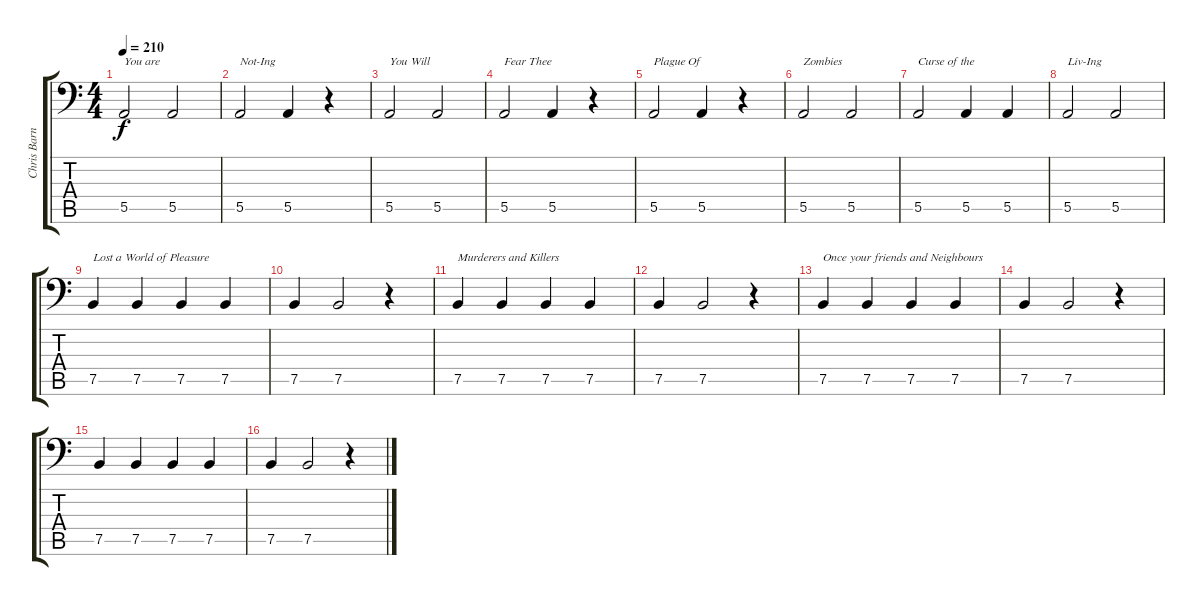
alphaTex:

\track ("Chris Barnes (Vocals)" "Chris Barn") {instrument lead8bassandlead}
\staff {score tabs}
\tuning (B3 Gb3 D3 A2 E2 A1) {hide}
\ts (4 4)
\tempo 210
\clef f4
\ks c
5.5.2{txt "You are" dy f} 5.5.2 |
5.5.2{txt "Not-Ing"} 5.5.4 r.4 |
5.5.2{txt "You Will"} 5.5.2 |
5.5.2{txt "Fear Thee"} 5.5.4 r.4 |
5.5.2{txt "Plague Of"} 5.5.4 r.4 |
5.5.2{txt "Zombies"} 5.5.2 |
5.5.2{txt "Curse of the"} 5.5.4 5.5.4 |
5.5.2{txt "Liv-Ing"} 5.5.2 |
7.5.4{txt "Lost a World of Pleasure"} 7.5.4 7.5.4 7.5.4 |
7.5.4 7.5.2 r.4 |
7.5.4{txt "Murderers and Killers"} 7.5.4 7.5.4 7.5.4 |
7.5.4 7.5.2 r.4 |
7.5.4{txt "Once your friends and Neighbours"} 7.5.4 7.5.4 7.5.4 |
7.5.4 7.5.2 r.4 |
7.5.4 7.5.4 7.5.4 7.5.4 |
7.5.4 7.5.2 r.4
